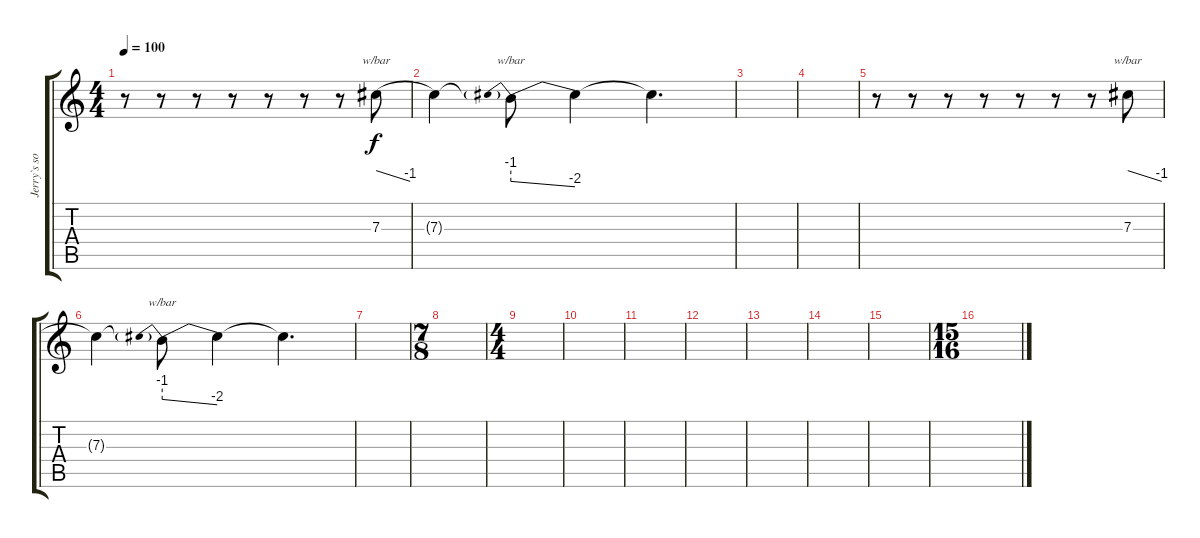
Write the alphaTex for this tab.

\track ("Jerry`s solo" "Jerry`s so") {instrument overdrivenguitar}
\staff {score tabs}
\tuning (Eb4 Bb3 Gb3 Db3 Ab2 Eb2) {hide}
\ts (4 4)
\tempo 100
\clef g2
\ks c
r.8{dy f} r.8 r.8 r.8 r.8 r.8 r.8 7.3.8{tbe (dive default 0 0 60 -4)} |
7.3{t}.4 7.3{t}.8{tbe (predivedive default 0 -4 60 -8)} 7.3{t}.4{volume 3} 7.3{t}.4{d} |
|
|
r.8 r.8 r.8 r.8 r.8 r.8 r.8 7.3.8{tbe (dive default 0 0 60 -4)} |
7.3{t}.4 7.3{t}.8{tbe (predivedive default 0 -4 60 -8)} 7.3{t}.4{volume 3} 7.3{t}.4{d} |
|
\ts (7 8)
|
\ts (4 4)
|
|
|
|
|
|
|
\ts (15 16)
